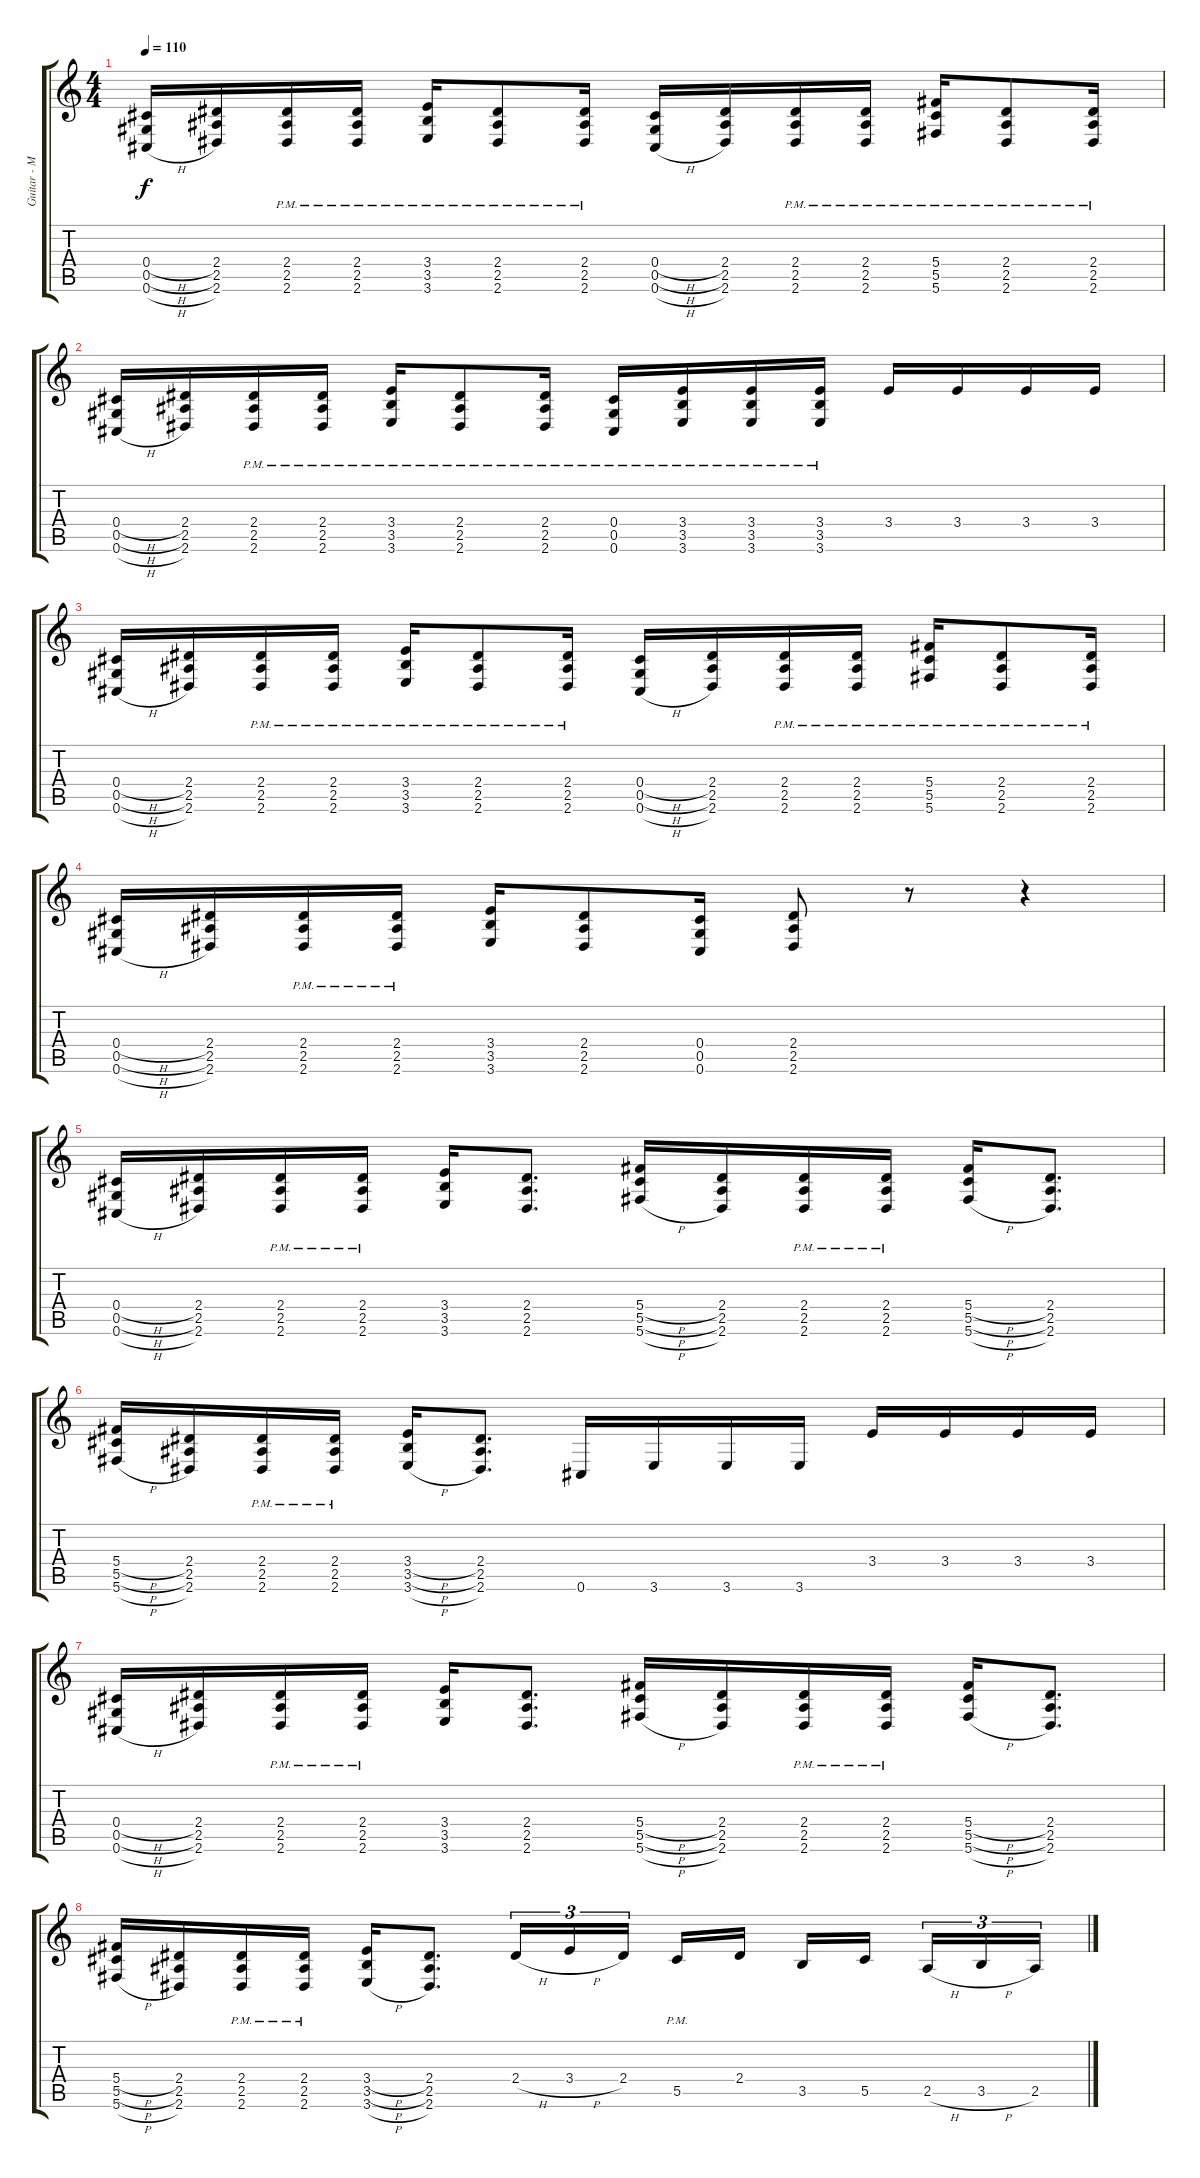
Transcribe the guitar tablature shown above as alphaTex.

\track ("Guitar - Mark" "Guitar - M") {instrument distortionguitar}
\staff {score tabs}
\tuning (Eb4 Bb3 Gb3 Db3 Ab2 Db2) {hide}
\ts (4 4)
\tempo 110
\clef g2
\ks c
(0.4{h} 0.5{h} 0.6{h}).16{dy f} (2.4 2.5 2.6).16 (2.4{pm} 2.5{pm} 2.6{pm}).16 (2.4{pm} 2.5{pm} 2.6{pm}).16 (3.4{pm} 3.5{pm} 3.6{pm}).16 (2.4{pm} 2.5{pm} 2.6{pm}).8 (2.4{pm} 2.5{pm} 2.6{pm}).16 (0.4{h} 0.5{h} 0.6{h}).16 (2.4 2.5 2.6).16 (2.4{pm} 2.5{pm} 2.6{pm}).16 (2.4{pm} 2.5{pm} 2.6{pm}).16 (5.4{pm} 5.5{pm} 5.6{pm}).16 (2.4{pm} 2.5{pm} 2.6{pm}).8 (2.4{pm} 2.5{pm} 2.6{pm}).16 |
(0.4{h} 0.5{h} 0.6{h}).16 (2.4 2.5 2.6).16 (2.4{pm} 2.5{pm} 2.6{pm}).16 (2.4{pm} 2.5{pm} 2.6{pm}).16 (3.4{pm} 3.5{pm} 3.6{pm}).16 (2.4{pm} 2.5{pm} 2.6{pm}).8 (2.4{pm} 2.5{pm} 2.6{pm}).16 (0.4{pm} 0.5{pm} 0.6{pm}).16 (3.4{pm} 3.5{pm} 3.6{pm}).16 (3.4{pm} 3.5{pm} 3.6{pm}).16 (3.4{pm} 3.5{pm} 3.6{pm}).16 3.4.16 3.4.16 3.4.16 3.4.16 |
(0.4{h} 0.5{h} 0.6{h}).16 (2.4 2.5 2.6).16 (2.4{pm} 2.5{pm} 2.6{pm}).16 (2.4{pm} 2.5{pm} 2.6{pm}).16 (3.4{pm} 3.5{pm} 3.6{pm}).16 (2.4{pm} 2.5{pm} 2.6{pm}).8 (2.4{pm} 2.5{pm} 2.6{pm}).16 (0.4{h} 0.5{h} 0.6{h}).16 (2.4 2.5 2.6).16 (2.4{pm} 2.5{pm} 2.6{pm}).16 (2.4{pm} 2.5{pm} 2.6{pm}).16 (5.4{pm} 5.5{pm} 5.6{pm}).16 (2.4{pm} 2.5{pm} 2.6{pm}).8 (2.4{pm} 2.5{pm} 2.6{pm}).16 |
(0.4{h} 0.5{h} 0.6{h}).16 (2.4 2.5 2.6).16 (2.4{pm} 2.5{pm} 2.6{pm}).16 (2.4{pm} 2.5{pm} 2.6{pm}).16 (3.4 3.5 3.6).16 (2.4 2.5 2.6).8 (0.4 0.5 0.6).16 (2.4 2.5 2.6).8 r.8 r.4 |
(0.4{h} 0.5{h} 0.6{h}).16 (2.4 2.5 2.6).16 (2.4{pm} 2.5{pm} 2.6{pm}).16 (2.4{pm} 2.5{pm} 2.6{pm}).16 (3.4 3.5 3.6).16 (2.4 2.5 2.6).8{d} (5.4{h} 5.5{h} 5.6{h}).16 (2.4 2.5 2.6).16 (2.4{pm} 2.5{pm} 2.6{pm}).16 (2.4{pm} 2.5{pm} 2.6{pm}).16 (5.4{h} 5.5{h} 5.6{h}).16 (2.4 2.5 2.6).8{d} |
(5.4{h} 5.5{h} 5.6{h}).16 (2.4 2.5 2.6).16 (2.4{pm} 2.5{pm} 2.6{pm}).16 (2.4{pm} 2.5{pm} 2.6{pm}).16 (3.4{h} 3.5{h} 3.6{h}).16 (2.4 2.5 2.6).8{d} 0.6.16 3.6.16 3.6.16 3.6.16 3.4.16 3.4.16 3.4.16 3.4.16 |
(0.4{h} 0.5{h} 0.6{h}).16 (2.4 2.5 2.6).16 (2.4{pm} 2.5{pm} 2.6{pm}).16 (2.4{pm} 2.5{pm} 2.6{pm}).16 (3.4 3.5 3.6).16 (2.4 2.5 2.6).8{d} (5.4{h} 5.5{h} 5.6{h}).16 (2.4 2.5 2.6).16 (2.4{pm} 2.5{pm} 2.6{pm}).16 (2.4{pm} 2.5{pm} 2.6{pm}).16 (5.4{h} 5.5{h} 5.6{h}).16 (2.4 2.5 2.6).8{d} |
(5.4{h} 5.5{h} 5.6{h}).16 (2.4 2.5 2.6).16 (2.4{pm} 2.5{pm} 2.6{pm}).16 (2.4{pm} 2.5{pm} 2.6{pm}).16 (3.4{h} 3.5{h} 3.6{h}).16 (2.4 2.5 2.6).8{d} 2.4{h}.16{tu (3 2)} 3.4{h}.16{tu (3 2)} 2.4.16{tu (3 2) beam splitsecondary} 5.5{pm}.16 2.4.16 3.5.16 5.5.16{beam splitsecondary} 2.5{h}.16{tu (3 2)} 3.5{h}.16{tu (3 2)} 2.5.16{tu (3 2)}
